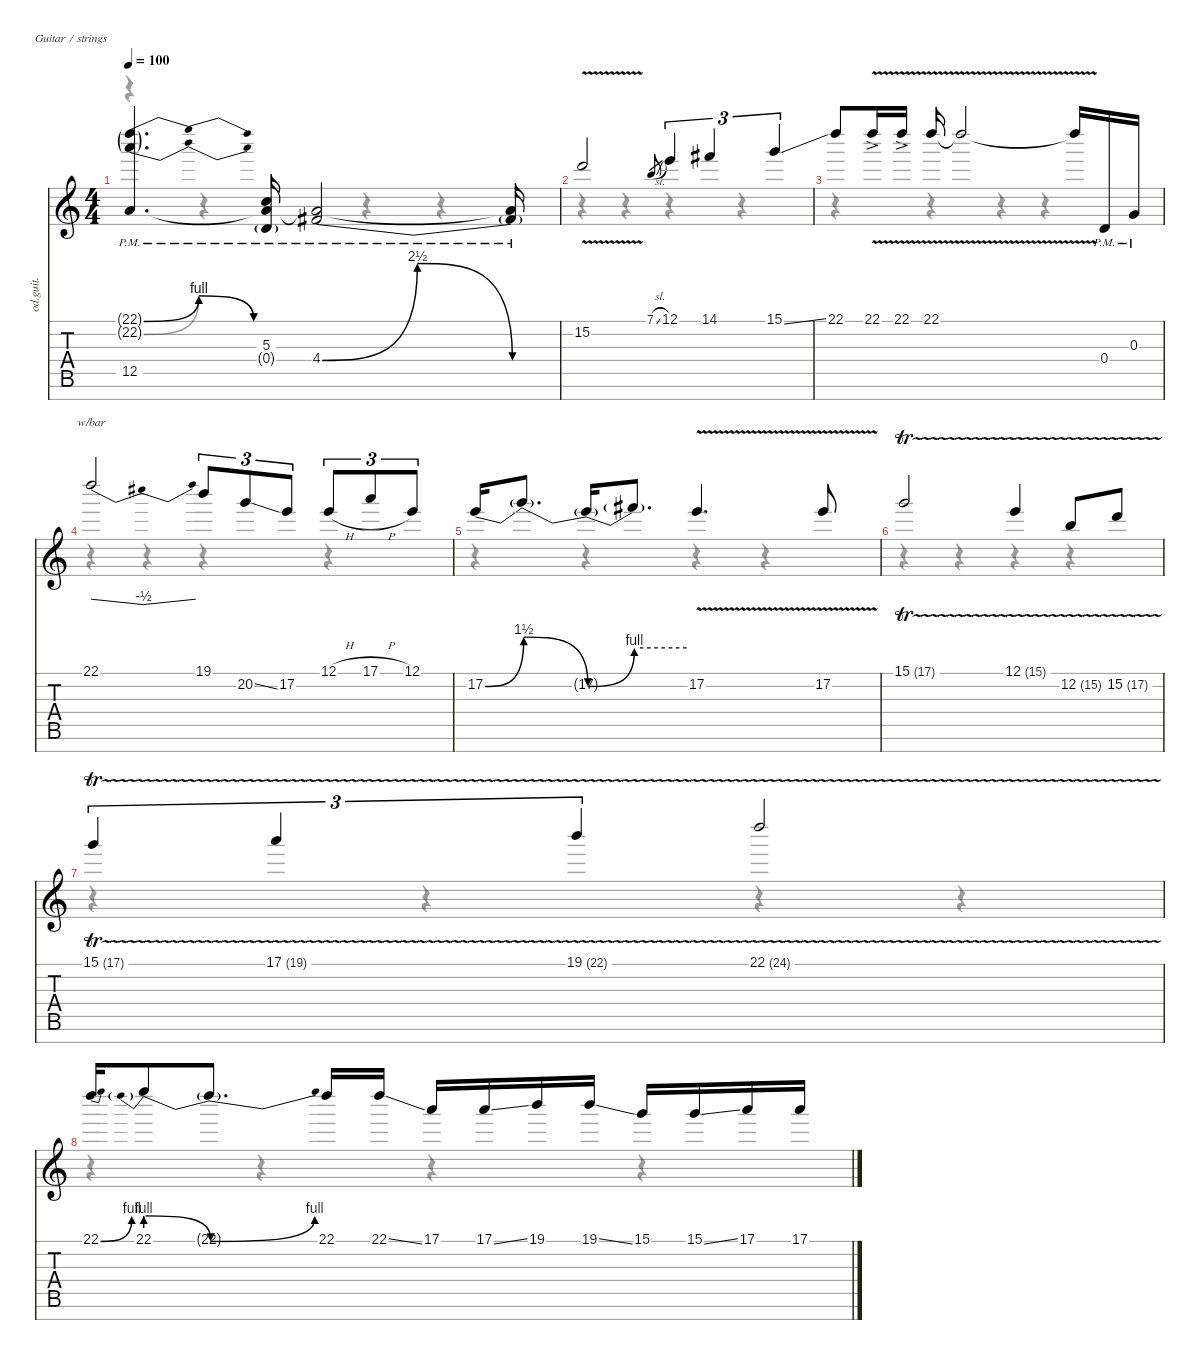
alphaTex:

\defaultSystemsLayout 4
\hideDynamics
\bracketExtendMode nobrackets
\otherSystemsTrackNameOrientation horizontal
\track ("Vai" "od.guit.") {instrument overdrivenguitar}
\staff {score tabs}
\tuning (E4 B3 G3 D3 A2 E2 B1)
\voice
\ts (4 4)
\tempo 100
\clef g2
\ks c
(22.1{be (bendrelease 0 0 15 4 30 4 45 0) g} 22.2{be (bendrelease 0 0 15 4 30 4 45 0) g} 12.5{pm t}).4{d dy mf beam Up} (5.3 0.4{g} 12.5{pm t}).16{dy f beam Up} (4.4{be (bendrelease 0 0 30 10 30 10 60 0) acc #} 12.5{pm t}).2{beam Up} (4.4{be (hold 0 0 60 0) t acc #} 12.5{pm t}).16{beam Up} |
15.2{v}.2{beam Up} 7.1{sl}.8{gr dy mf beam Up} 12.1.4{tu (3 2) dy f beam Up} 14.1{acc #}.4{tu (3 2) beam Up} 15.1{ss}.4{tu (3 2) beam Up} |
22.1.8{beam Up} 22.1{v ac}.16{dy ff beam Up} 22.1{v ac}.16{beam Up} 22.1{v}.16{dy f beam Up} 22.1{v t}.2{beam Up} 22.1{v t}.16{beam Up} 0.4{pm}.16{beam Up} 0.3{pm}.16{beam Up} |
22.1.2{tbe (dip default 0 0 30 -2 60 0) beam Up} 19.1.8{tu (3 2) beam Up} 20.2{ss}.8{tu (3 2) beam Up} 17.2.8{tu (3 2) beam Up} 12.1{h}.8{tu (3 2) beam Up} 17.1{h}.8{tu (3 2) beam Up} 12.1.8{tu (3 2) beam Up} |
17.2{be (bend 0 0 60 6)}.16{beam Up} 17.2{be (release 0 6 60 0) t}.8{d beam Up} 17.2{be (bend 0 0 60 4) t}.16{beam Up} 17.2{be (hold 0 4 60 4) t}.8{d beam Up} 17.2{v}.4{d beam Up} 17.2{v}.8{beam Up} |
15.1{tr (17 16)}.2{beam Up} 12.1{tr (15 16)}.4{beam Up} 12.2{tr (15 16)}.8{beam Up} 15.2{tr (17 16)}.8{beam Up} |
15.1{tr (17 16)}.4{tu (3 2) beam Up} 17.1{tr (19 16)}.4{tu (3 2) beam Up} 19.1{tr (22 16)}.4{tu (3 2) beam Up} 22.1{tr (24 16)}.2{beam Up} |
22.1{be (bend 0 0 34.9999992 4)}.16{beam Up} 22.1{be (prebendrelease 0 4 60 0)}.8{beam Up} 22.1{be (bend 0 0 60 4) t}.8{d beam Up} 22.1.16{beam Up} 22.1{ss}.16{beam Up} 17.1.16{beam Up} 17.1{ss}.16{beam Up} 19.1.16{beam Up} 19.1{ss}.16{beam Up} 15.1.16{beam Up} 15.1{ss}.16{beam Up} 17.1.16{beam Up} 17.1{ss}.16{beam Up}
\voice
\clef g2
\ottava regular
\simile none
\ks c
r.4{dy mf beam Down} r.4{beam Down} r.4{beam Down} r.4{beam Down} |
r.4{beam Down} r.4{beam Down} r.4{beam Down} r.4{beam Down} |
r.4{beam Down} r.4{beam Down} r.4{beam Down} r.4{beam Down} |
r.4{beam Down} r.4{beam Down} r.4{beam Down} r.4{beam Down} |
r.4{beam Down} r.4{beam Down} r.4{beam Down} r.4{beam Down} |
r.4{beam Down} r.4{beam Down} r.4{beam Down} r.4{beam Down} |
r.4{beam Down} r.4{beam Down} r.4{beam Down} r.4{beam Down} |
r.4{beam Down} r.4{beam Down} r.4{beam Down} r.4{beam Down}
